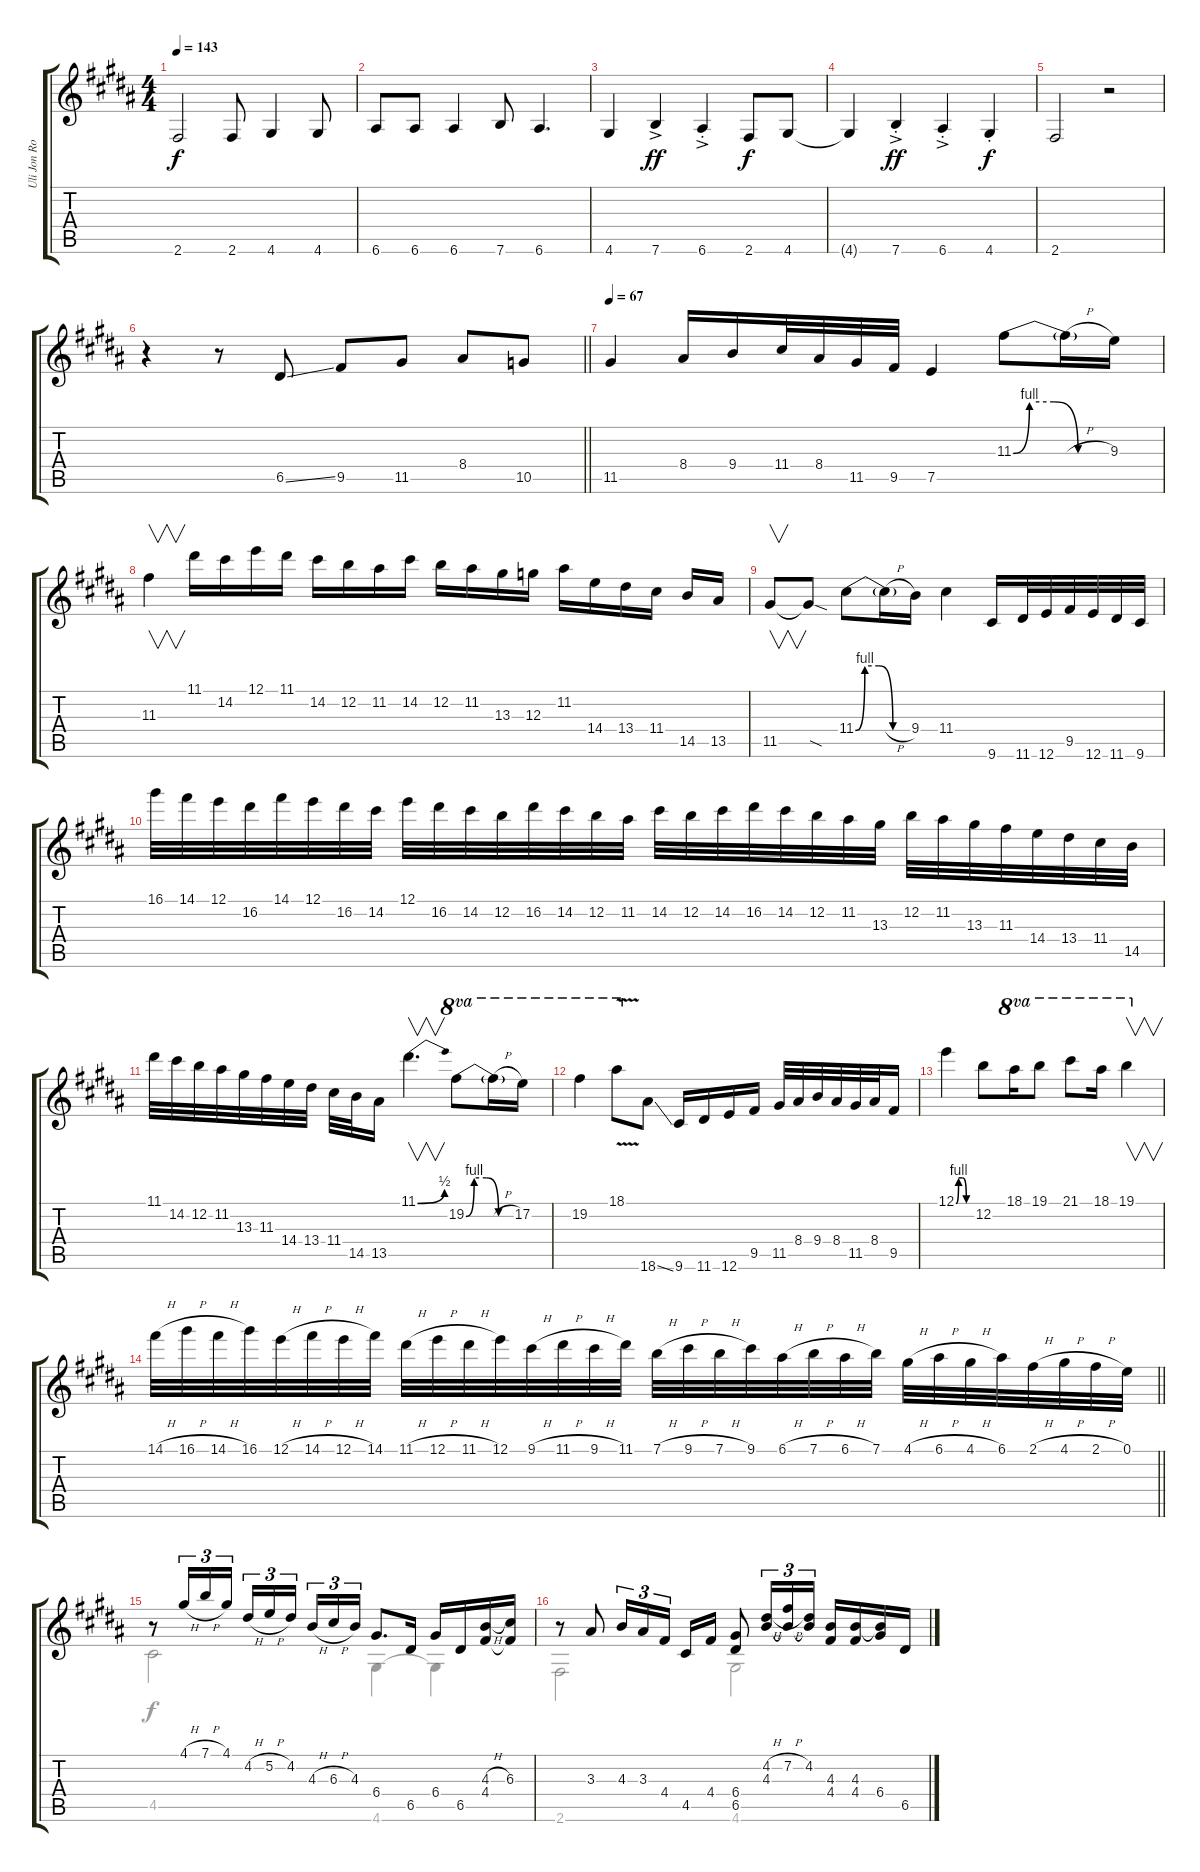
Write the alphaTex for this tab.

\track ("Uli Jon Roth" "Uli Jon Ro") {instrument overdrivenguitar}
\staff {score tabs}
\tuning (E4 B3 G3 D3 A2 E2) {hide}
\voice
\ts (4 4)
\tempo 143
\clef g2
\ks b
2.6.2{dy f} 2.6.8 4.6.4 4.6.8 |
6.6.8 6.6.8 6.6.4 7.6.8 6.6.4{d} |
4.6.4 7.6{ac}.4{dy ff} 6.6{ac st}.4 2.6.8{dy f} 4.6.8 |
4.6{t}.4 7.6{ac st}.4{dy ff} 6.6{ac st}.4 4.6{st}.4{dy f} |
2.6.2 r.2 |
\barLineRight lightlight
r.4 r.8 6.5{ss}.8 9.5.8 11.5.8 8.4.8 10.5.8 |
\tempo 67
11.5.4 8.4.16 9.4.16 11.4.32 8.4.32 11.5.32 9.5.32 7.5.4 11.3{be (custom 0 0 10 4 25 4 40 0 60 0)}.8 11.3{h t}.16 9.3.16 |
11.3.4{v} 11.1.16 14.2.16 12.1.16 11.1.16 14.2.16 12.2.16 11.2.16 14.2.16 12.2.16 11.2.16 13.3.16 12.3.16 11.2.16 14.4.16 13.4.16 11.4.16 14.5.16 13.5.16 |
11.5.8{v} 11.5{sod t}.8 11.4{be (custom 0 0 10 4 25 4 40 0 60 0)}.8 11.4{h t}.16 9.4.16 11.4.4 9.6.16 11.6.32 12.6.32 9.5.32 12.6.32 11.6.32 9.6.32 |
16.1.32 14.1.32 12.1.32 16.2.32 14.1.32 12.1.32 16.2.32 14.2.32 12.1.32 16.2.32 14.2.32 12.2.32 16.2.32 14.2.32 12.2.32 11.2.32 14.2.32 12.2.32 14.2.32 16.2.32 14.2.32 12.2.32 11.2.32 13.3.32 12.2.32 11.2.32 13.3.32 11.3.32 14.4.32 13.4.32 11.4.32 14.5.32 |
11.1.32 14.2.32 12.2.32 11.2.32 13.3.32 11.3.32 14.4.32 13.4.32 11.4.32 14.5.32 13.5.16 11.1{be (bend 0 0 60 2)}.4{v d} 19.2{be (custom 0 0 10 4 25 4 40 0 60 0)}.8{ot 8va} 19.2{h t}.16{ot 8va} 17.2.16{ot 8va} |
19.2.4{ot 8va} 18.1{v}.8{ot 8va} 18.6{ss}.8 9.6.16 11.6.16 12.6.16 9.5.16 11.5.32 8.4.32 9.4.32 8.4.32 11.5.32 8.4.32 9.5.16 |
12.1{be (custom 0 0 10 4 25 4 40 0 60 0)}.4 12.2.8 18.1.16{ot 8va} 19.1.8{ot 8va} 21.1.8{ot 8va} 18.1.16{ot 8va} 19.1.4{v ot 8va} |
\barLineRight lightlight
14.1{h}.32 16.1{h}.32 14.1{h}.32 16.1.32 12.1{h}.32 14.1{h}.32 12.1{h}.32 14.1.32 11.1{h}.32 12.1{h}.32 11.1{h}.32 12.1.32 9.1{h}.32 11.1{h}.32 9.1{h}.32 11.1.32 7.1{h}.32 9.1{h}.32 7.1{h}.32 9.1.32 6.1{h}.32 7.1{h}.32 6.1{h}.32 7.1.32 4.1{h}.32 6.1{h}.32 4.1{h}.32 6.1.32 2.1{h}.32 4.1{h}.32 2.1{h}.32 0.1.32 |
r.8 4.1{h}.16{tu (3 2)} 7.1{h}.16{tu (3 2)} 4.1.16{tu (3 2)} 4.2{h}.16{tu (3 2)} 5.2{h}.16{tu (3 2)} 4.2.16{tu (3 2) beam splitsecondary} 4.3{h}.16{tu (3 2)} 6.3{h}.16{tu (3 2)} 4.3.16{tu (3 2)} 6.4.8{d} 6.5.16 6.4.16 6.5.16 (4.3{h} 4.4).16 (6.3 4.4{t}).16 |
r.8 3.3.8 4.3.16{tu (3 2)} 3.3.16{tu (3 2)} 4.4.16{tu (3 2) beam splitsecondary} 4.5.16 4.4.16 (6.4 6.5).8 (4.2{h} 4.3).16{tu (3 2)} (7.2{h} 4.3{t}).16{tu (3 2)} (4.2 4.3{t}).16{tu (3 2)} (4.3 4.4).16 (4.3 4.4).16 (4.3{t} 6.4).16 6.5.16
\voice
\clef g2
\ottava regular
\simile none
\ks b
|
|
|
|
|
\barLineRight lightlight
|
|
|
|
|
|
|
|
\barLineRight lightlight
|
4.5.2 4.6.4 4.6{t}.4 |
2.6.2 4.6.2
